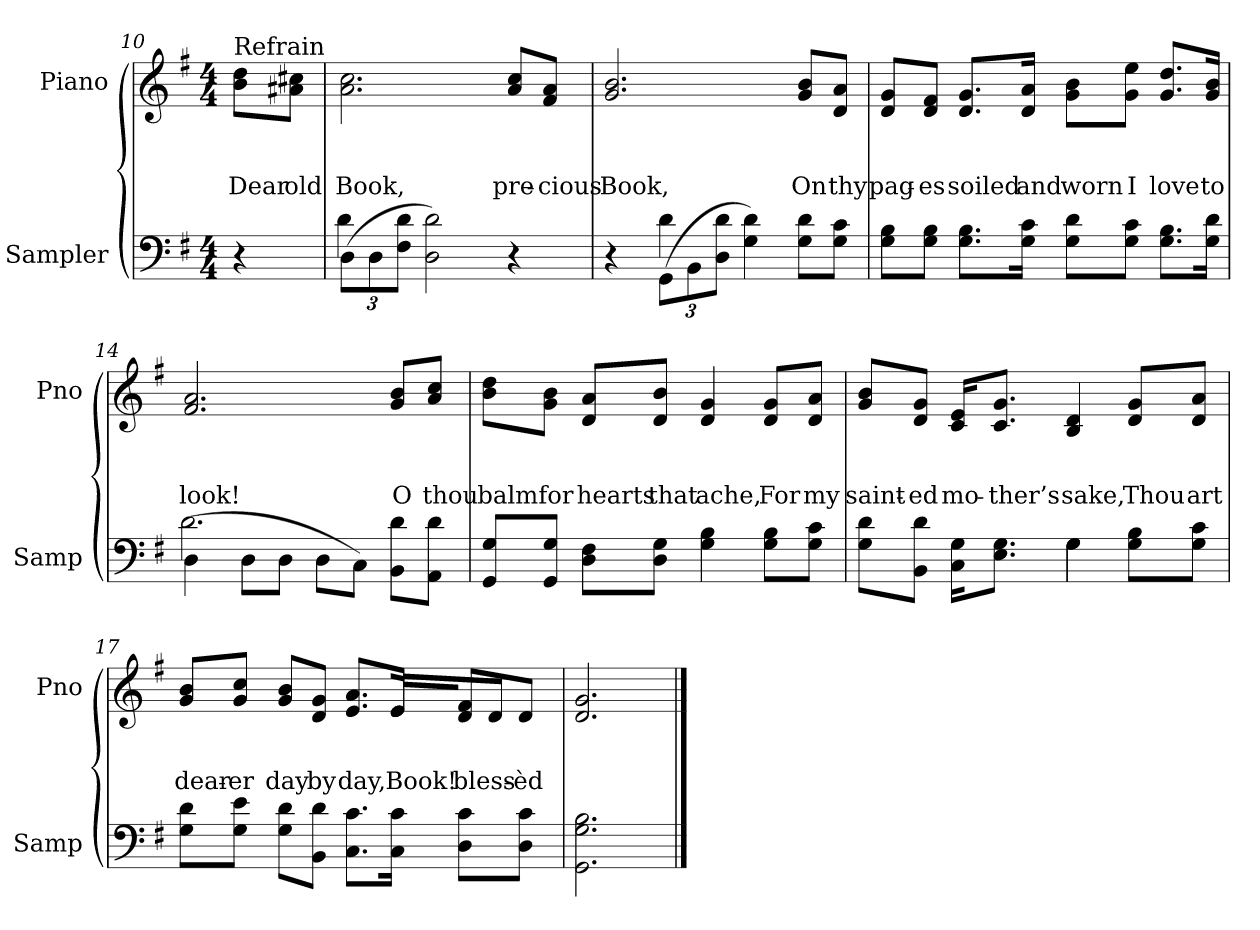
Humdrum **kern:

**kern	**kern	**text	**text	**text
*part2	*part1	*part1	*part1	*part1
*staff2	*staff1	*staff1	*staff1	*staff1
*I"Sampler	*I"Piano	*	*	*
*I'Samp	*I'Pno	*	*	*
*clefF4	*clefG2	*	*	*
*k[f#]	*k[f#]	*	*	*
*G:	*G:	*	*	*
*M4/4	*M4/4	*	*	*
=10	=10	=10	=10	=10
!	!LO:TX:t=Refrain	!	!	!
4r	8b\ 8dd\L	.	.	Dear
.	8a#X\ 8cc#X\J	.	.	old
=11	=11	=11	=11	=11
*^	*	*	*	*
(12D\L	4d	2.a 2.cc	.	.	Book,
12D\	.	.	.	.	.
12F#\ 12d\J	.	.	.	.	.
2D 2d)	2.ryy	.	.	.	.
4r	.	8a/ 8cc/L	.	.	pre-
.	.	8f#/ 8a/J	.	.	-cious
=12	=12	=12	=12	=12	=12
4r	4ryy	2.g 2.b	.	.	Book,
(12GG\L	4d	.	.	.	.
12BB\	.	.	.	.	.
12D\ 12d\J	.	.	.	.	.
4G 4d)	2ryy	.	.	.	.
8G\ 8d\L	.	8g/ 8b/L	.	.	On
8G\ 8c\J	.	8d/ 8a/J	.	.	thy
*v	*v	*	*	*	*
=13	=13	=13	=13	=13
8G\ 8B\L	8d/ 8g/L	.	.	pag-
8G\ 8B\J	8d/ 8f#/J	.	.	-es
8.G\ 8.B\L	8.d/ 8.g/L	.	.	soiled
16G\ 16c\Jk	16d/ 16a/Jk	.	.	and
8G\ 8d\L	8g\ 8b\L	.	.	worn
8G\ 8c\J	8g\ 8ee\J	.	.	I
8.G\ 8.B\L	8.g/ 8.dd/L	.	.	love
16G\ 16d\Jk	16g/ 16b/Jk	.	.	to
=14	=14	=14	=14	=14
*^	*	*	*	*
(4D\	2.d	2.f# 2.a	.	.	look!
8D\L	.	.	.	.	.
8D\J	.	.	.	.	.
8D\L	.	.	.	.	.
8C\J)	.	.	.	.	.
8BB\ 8d\L	4ryy	8g/ 8b/L	.	.	O
8AA\ 8d\J	.	8a/ 8cc/J	.	.	thou
*v	*v	*	*	*	*
=15	=15	=15	=15	=15
8GG/ 8G/L	8b\ 8dd\L	.	.	balm
8GG/ 8G/J	8g\ 8b\J	.	.	for
8D\ 8F#\L	8d/ 8a/L	.	.	hearts
8D\ 8G\J	8d/ 8b/J	.	.	that
4G 4B	4d 4g	.	.	ache,
8G\ 8B\L	8d/ 8g/L	.	.	For
8G\ 8c\J	8d/ 8a/J	.	.	my
=16	=16	=16	=16	=16
*^	*	*	*	*
8G\ 8d\L	2ryy	8g/ 8b/L	.	.	saint-
8BB\ 8d\J	.	8d/ 8g/J	.	.	-ed
16C\ 16G\KL	.	16c/ 16e/KL	.	.	mo-
8.E\ 8.G\J	.	8.c/ 8.g/J	.	.	-ther’s
4G\	4G	4B 4d	.	.	sake,
8G\ 8B\L	4ryy	8d/ 8g/L	.	.	Thou
8G\ 8c\J	.	8d/ 8a/J	.	.	art
*v	*v	*	*	*	*
=17	=17	=17	=17	=17
*	*^	*	*	*
8G\ 8d\L	8g/ 8b/L	8.ryy	.	.	dear-
8G\ 8e\J	8g/ 8cc/J	.	.	.	-er
*	*v	*v	*	*	*
8G\ 8d\L	8g/ 8b/L	.	.	day
8BB\ 8d\J	8d/ 8g/J	.	.	by
8.C\ 8.c\L	8.e/ 8.a/L	.	.	day,
*	*^	*	*	*
16C\ 16c\Jk	16e/Jk	16e/KL	.	.	Book!
8D\ 8c\L	8d/ 8f#/L	16ryy	.	.	bless-
.	.	8d/J	.	.	.
8D\ 8c\J	8d/J	.	.	.	-èd
.	.	16ryy	.	.	.
*	*v	*v	*	*	*
=18	=18	=18	=18	=18
2.GG 2.G 2.B	2.d 2.g	.	.	.
==	==	==	==	==
*-	*-	*-	*-	*-
